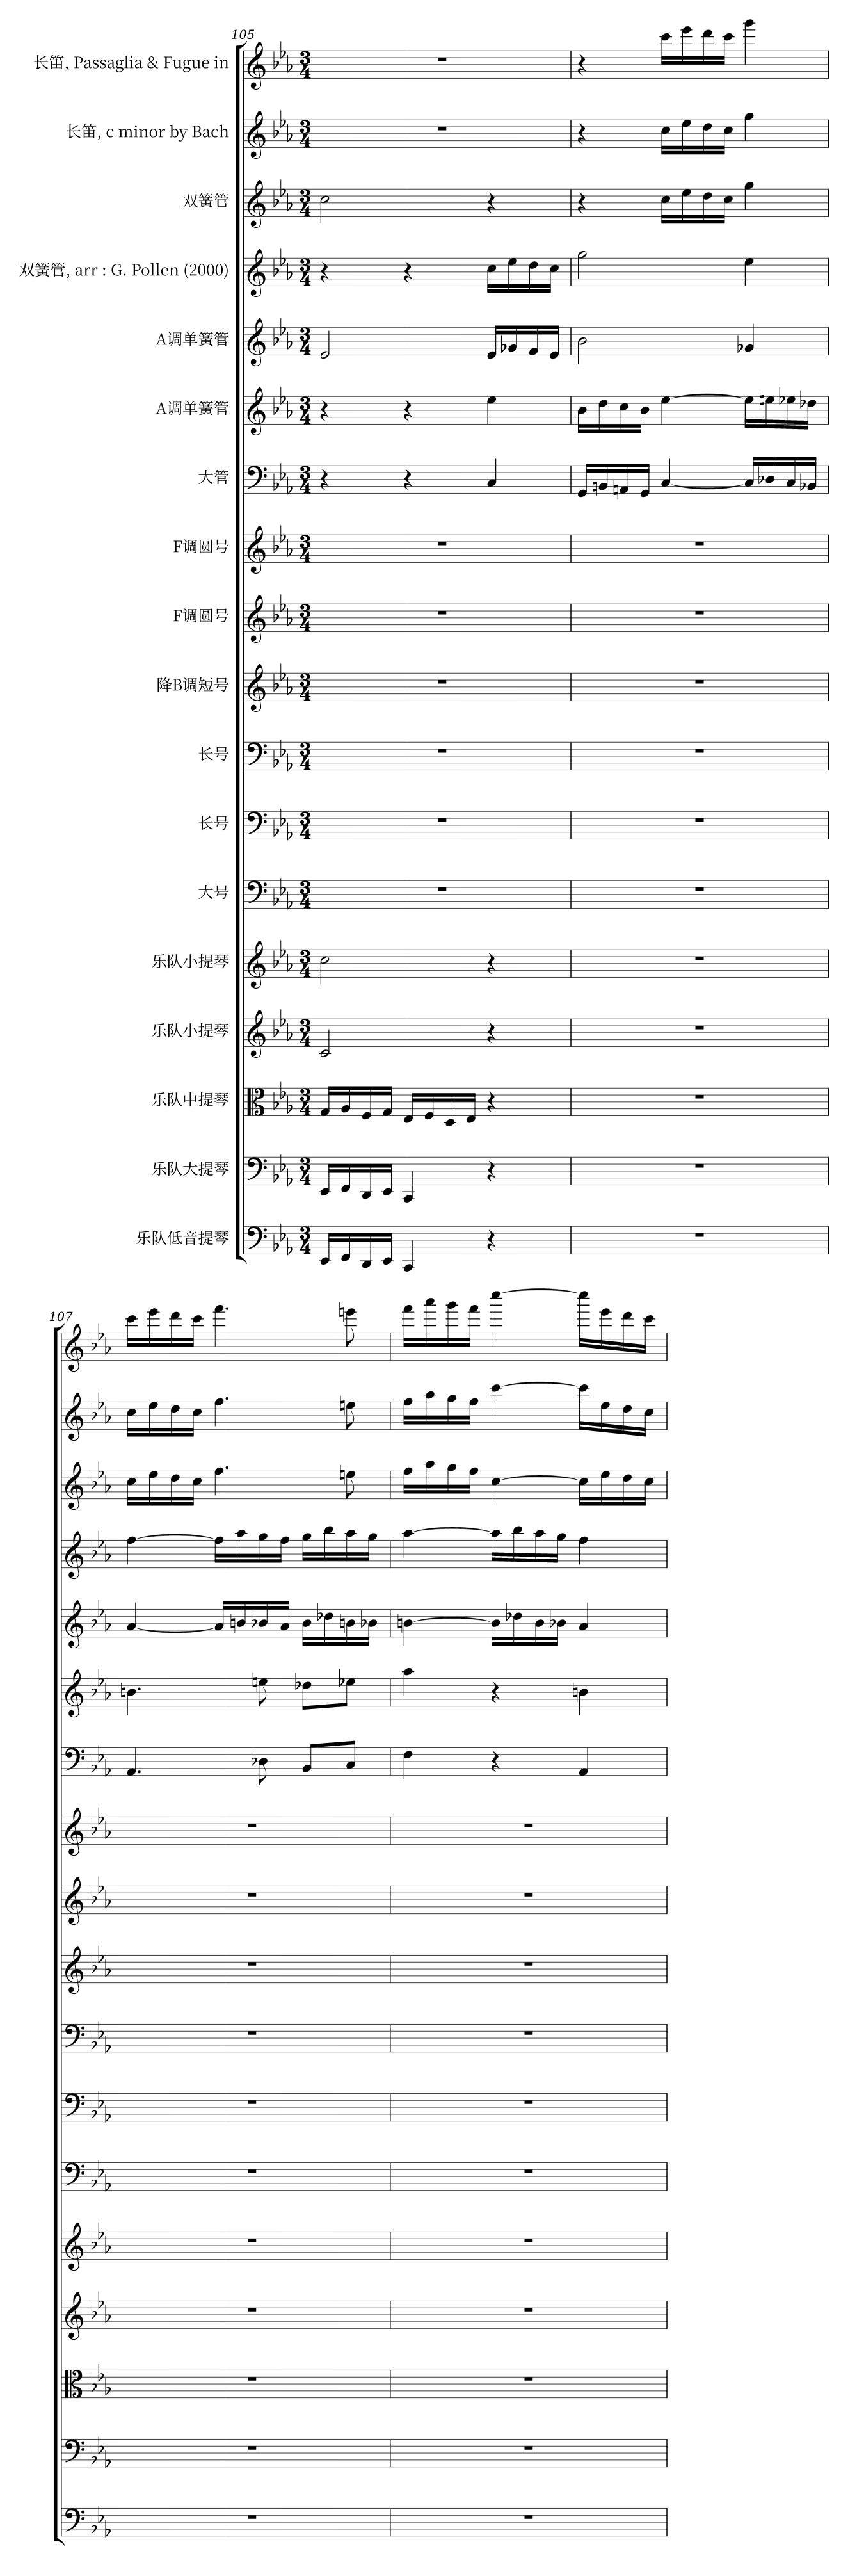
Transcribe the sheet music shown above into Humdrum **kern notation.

**kern	**kern	**kern	**kern	**kern	**kern	**kern	**kern	**kern	**kern	**kern	**kern	**kern	**kern	**kern	**kern	**kern	**kern
*part18	*part17	*part16	*part15	*part14	*part13	*part12	*part11	*part10	*part9	*part8	*part7	*part6	*part5	*part4	*part3	*part2	*part1
*staff18	*staff17	*staff16	*staff15	*staff14	*staff13	*staff12	*staff11	*staff10	*staff9	*staff8	*staff7	*staff6	*staff5	*staff4	*staff3	*staff2	*staff1
*I"乐队低音提琴	*I"乐队大提琴	*I"乐队中提琴	*I"乐队小提琴	*I"乐队小提琴	*I"大号	*I"长号	*I"长号	*I"降B调短号	*I"F调圆号	*I"F调圆号	*I"大管	*I"A调单簧管	*I"A调单簧管	*I"双簧管, arr :  G. Pollen (2000)	*I"双簧管	*I"长笛, c minor by Bach	*I"长笛, Passaglia &amp; Fugue in
*clefF4	*clefF4	*clefC3	*clefG2	*clefG2	*clefF4	*clefF4	*clefF4	*clefG2	*clefG2	*clefG2	*clefF4	*clefG2	*clefG2	*clefG2	*clefG2	*clefG2	*clefG2
*ITrd7c12	*	*	*	*	*	*	*	*ITrd1c2	*ITrd4c7	*ITrd4c7	*	*ITrd2c3	*ITrd2c3	*	*	*	*
*k[b-e-a-]	*k[b-e-a-]	*k[b-e-a-]	*k[b-e-a-]	*k[b-e-a-]	*k[b-e-a-]	*k[b-e-a-]	*k[b-e-a-]	*k[b-e-a-d-g-]	*k[b-e-a-d-]	*k[b-e-a-d-]	*k[b-e-a-]	*k[]	*k[]	*k[b-e-a-]	*k[b-e-a-]	*k[b-e-a-]	*k[b-e-a-]
*M3/4	*M3/4	*M3/4	*M3/4	*M3/4	*M3/4	*M3/4	*M3/4	*M3/4	*M3/4	*M3/4	*M3/4	*M3/4	*M3/4	*M3/4	*M3/4	*M3/4	*M3/4
=105	=105	=105	=105	=105	=105	=105	=105	=105	=105	=105	=105	=105	=105	=105	=105	=105	=105
16EEE-/LL	16EE-/LL	16G/LL	2c/	2cc\	2.r	2.r	2.r	2.r	2.r	2.r	4r	4r	2c/	4r	2cc\	2.r	2.r
16FFF/	16FF/	16A-/	.	.	.	.	.	.	.	.	.	.	.	.	.	.	.
16DDD/	16DD/	16F/	.	.	.	.	.	.	.	.	.	.	.	.	.	.	.
16EEE-/JJ	16EE-/JJ	16G/JJ	.	.	.	.	.	.	.	.	.	.	.	.	.	.	.
4CCC/	4CC/	16E-/LL	.	.	.	.	.	.	.	.	4r	4r	.	4r	.	.	.
.	.	16F/	.	.	.	.	.	.	.	.	.	.	.	.	.	.	.
.	.	16D/	.	.	.	.	.	.	.	.	.	.	.	.	.	.	.
.	.	16E-/JJ	.	.	.	.	.	.	.	.	.	.	.	.	.	.	.
4r	4r	4r	4r	4r	.	.	.	.	.	.	4C/	4cc\	16c/LL	16cc\LL	4r	.	.
.	.	.	.	.	.	.	.	.	.	.	.	.	16e-X/	16ee-\	.	.	.
.	.	.	.	.	.	.	.	.	.	.	.	.	16d/	16dd\	.	.	.
.	.	.	.	.	.	.	.	.	.	.	.	.	16c/JJ	16cc\JJ	.	.	.
!!LO:PB:g=z
=106	=106	=106	=106	=106	=106	=106	=106	=106	=106	=106	=106	=106	=106	=106	=106	=106	=106
2.r	2.r	2.r	2.r	2.r	2.r	2.r	2.r	2.r	2.r	2.r	16GG/LL	16g\LL	2g\	2gg\	4r	4r	4r
.	.	.	.	.	.	.	.	.	.	.	16BBn/	16b\	.	.	.	.	.
.	.	.	.	.	.	.	.	.	.	.	16AAn/	16a\	.	.	.	.	.
.	.	.	.	.	.	.	.	.	.	.	16GG/JJ	16g\JJ	.	.	.	.	.
.	.	.	.	.	.	.	.	.	.	.	[4C/	[4cc\	.	.	16cc\LL	16cc\LL	16ccc\LL
.	.	.	.	.	.	.	.	.	.	.	.	.	.	.	16ee-\	16ee-\	16eee-\
.	.	.	.	.	.	.	.	.	.	.	.	.	.	.	16dd\	16dd\	16ddd\
.	.	.	.	.	.	.	.	.	.	.	.	.	.	.	16cc\JJ	16cc\JJ	16ccc\JJ
.	.	.	.	.	.	.	.	.	.	.	16C/LL]	16cc\LL]	4e-X/	4ee-\	4gg\	4gg\	4ggg\
.	.	.	.	.	.	.	.	.	.	.	16D-X/	16cc#X\	.	.	.	.	.
.	.	.	.	.	.	.	.	.	.	.	16C/	16ccn\	.	.	.	.	.
.	.	.	.	.	.	.	.	.	.	.	16BB-X/JJ	16b-X\JJ	.	.	.	.	.
=107	=107	=107	=107	=107	=107	=107	=107	=107	=107	=107	=107	=107	=107	=107	=107	=107	=107
2.r	2.r	2.r	2.r	2.r	2.r	2.r	2.r	2.r	2.r	2.r	4.AA-/	4.g#X\	[4f/	[4ff\	16cc\LL	16cc\LL	16ccc\LL
.	.	.	.	.	.	.	.	.	.	.	.	.	.	.	16ee-\	16ee-\	16eee-\
.	.	.	.	.	.	.	.	.	.	.	.	.	.	.	16dd\	16dd\	16ddd\
.	.	.	.	.	.	.	.	.	.	.	.	.	.	.	16cc\JJ	16cc\JJ	16ccc\JJ
.	.	.	.	.	.	.	.	.	.	.	.	.	16f/LL]	16ff\LL]	4.ff\	4.ff\	4.fff\
.	.	.	.	.	.	.	.	.	.	.	.	.	16g#X/	16aa-\	.	.	.
.	.	.	.	.	.	.	.	.	.	.	8D-X\	8cc#X\	16gn/	16gg\	.	.	.
.	.	.	.	.	.	.	.	.	.	.	.	.	16f/JJ	16ff\JJ	.	.	.
.	.	.	.	.	.	.	.	.	.	.	8BB-/L	8b-X\L	16g\LL	16gg\LL	.	.	.
.	.	.	.	.	.	.	.	.	.	.	.	.	16b-X\	16bb-\	.	.	.
.	.	.	.	.	.	.	.	.	.	.	8C/J	8ccn\J	16g#X\	16aa-\	8een\	8een\	8eeen\
.	.	.	.	.	.	.	.	.	.	.	.	.	16gn\JJ	16gg\JJ	.	.	.
!!LO:PB:g=z
=108	=108	=108	=108	=108	=108	=108	=108	=108	=108	=108	=108	=108	=108	=108	=108	=108	=108
2.r	2.r	2.r	2.r	2.r	2.r	2.r	2.r	2.r	2.r	2.r	4F\	4ff\	[4g#X\	[4aa-\	16ff\LL	16ff\LL	16fff\LL
.	.	.	.	.	.	.	.	.	.	.	.	.	.	.	16aa-\	16aa-\	16aaa-\
.	.	.	.	.	.	.	.	.	.	.	.	.	.	.	16gg\	16gg\	16ggg\
.	.	.	.	.	.	.	.	.	.	.	.	.	.	.	16ff\JJ	16ff\JJ	16fff\JJ
.	.	.	.	.	.	.	.	.	.	.	4r	4r	16g#\LL]	16aa-\LL]	[4cc\	[4ccc\	[4cccc\
.	.	.	.	.	.	.	.	.	.	.	.	.	16b-X\	16bb-\	.	.	.
.	.	.	.	.	.	.	.	.	.	.	.	.	16g#\	16aa-\	.	.	.
.	.	.	.	.	.	.	.	.	.	.	.	.	16gn\JJ	16gg\JJ	.	.	.
.	.	.	.	.	.	.	.	.	.	.	4AA-/	4g#X\	4f/	4ff\	16cc\LL]	16ccc\LL]	16cccc\LL]
.	.	.	.	.	.	.	.	.	.	.	.	.	.	.	16ee-\	16ee-\	16eee-\
.	.	.	.	.	.	.	.	.	.	.	.	.	.	.	16dd\	16dd\	16ddd\
.	.	.	.	.	.	.	.	.	.	.	.	.	.	.	16cc\JJ	16cc\JJ	16ccc\JJ
=	=	=	=	=	=	=	=	=	=	=	=	=	=	=	=	=	=
*-	*-	*-	*-	*-	*-	*-	*-	*-	*-	*-	*-	*-	*-	*-	*-	*-	*-
